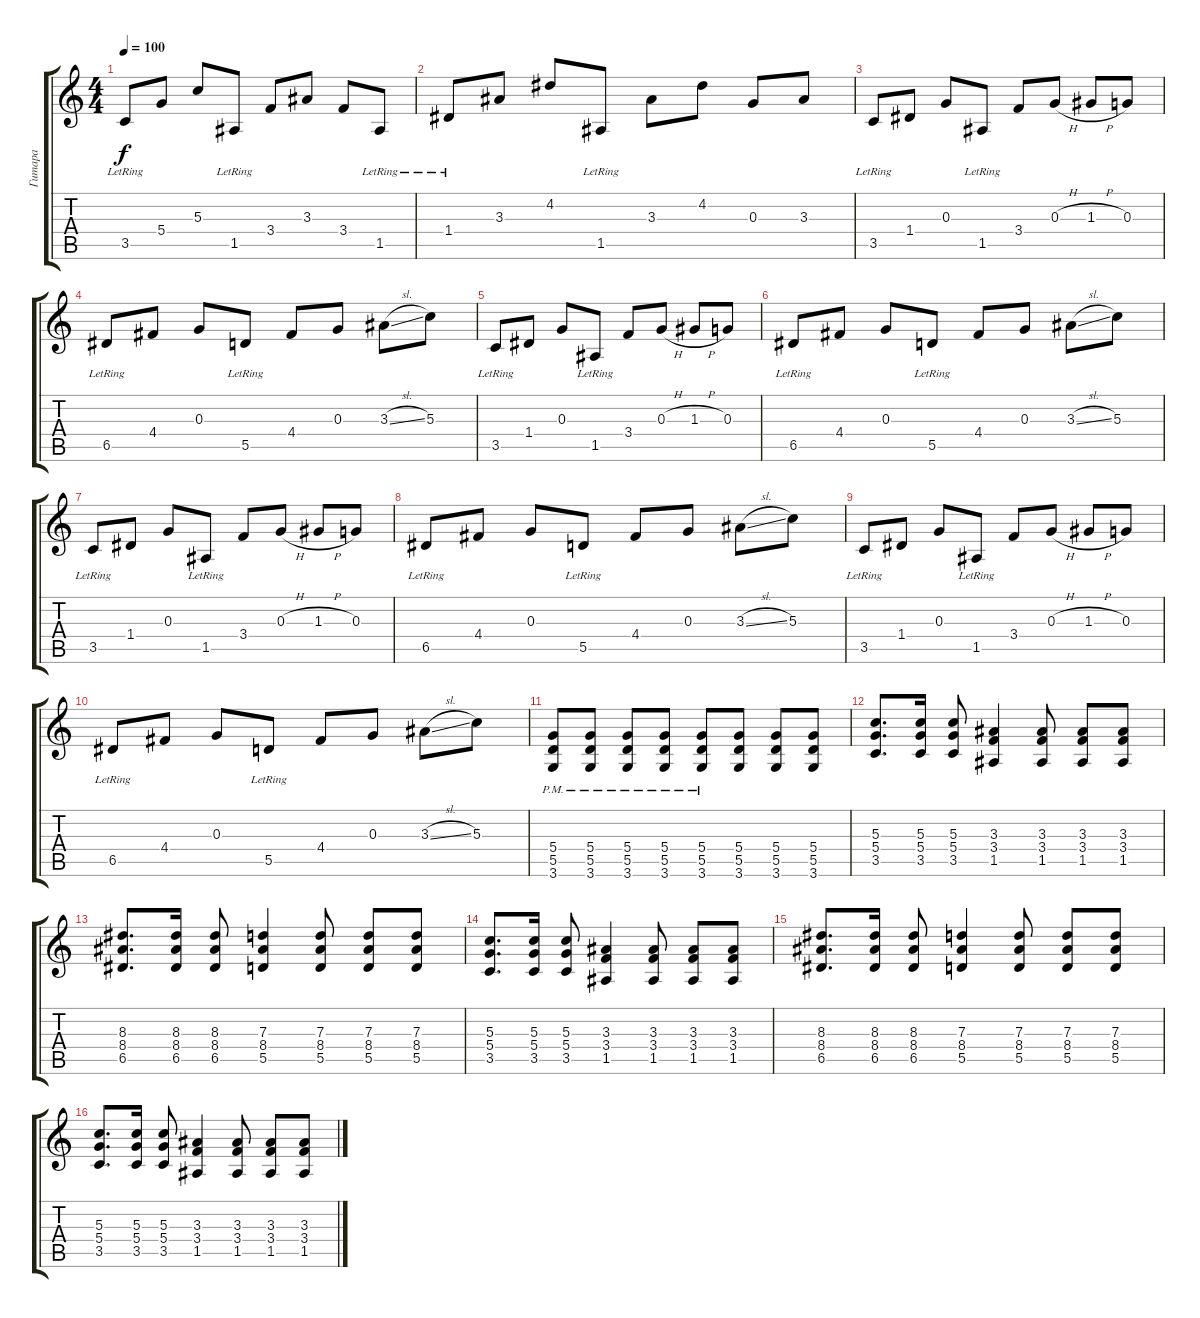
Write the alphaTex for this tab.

\track ("Гитара" "Гитара") {instrument acousticguitarsteel}
\staff {score tabs}
\tuning (E4 B3 G3 D3 A2 E2) {hide}
\ts (4 4)
\tempo 100
\clef g2
\ks c
3.5{lr}.8{dy f} 5.4.8 5.3.8 1.5{lr}.8 3.4.8 3.3.8 3.4.8 1.5{lr}.8 |
1.4{lr}.8 3.3.8 4.2.8 1.5{lr}.8 3.3.8 4.2.8 0.3.8 3.3.8 |
3.5{lr}.8 1.4.8 0.3.8 1.5{lr}.8 3.4.8 0.3{h}.8 1.3{h}.8 0.3.8 |
6.5{lr}.8 4.4.8 0.3.8 5.5{lr}.8 4.4.8 0.3.8 3.3{sl}.8 5.3.8 |
3.5{lr}.8 1.4.8 0.3.8 1.5{lr}.8 3.4.8 0.3{h}.8 1.3{h}.8 0.3.8 |
6.5{lr}.8 4.4.8 0.3.8 5.5{lr}.8 4.4.8 0.3.8 3.3{sl}.8 5.3.8 |
3.5{lr}.8 1.4.8 0.3.8 1.5{lr}.8 3.4.8 0.3{h}.8 1.3{h}.8 0.3.8 |
6.5{lr}.8 4.4.8 0.3.8 5.5{lr}.8 4.4.8 0.3.8 3.3{sl}.8 5.3.8 |
3.5{lr}.8 1.4.8 0.3.8 1.5{lr}.8 3.4.8 0.3{h}.8 1.3{h}.8 0.3.8 |
6.5{lr}.8 4.4.8 0.3.8 5.5{lr}.8 4.4.8 0.3.8 3.3{sl}.8 5.3.8 |
(5.4{pm} 5.5{pm} 3.6{pm}).8{instrument distortionguitar} (5.4{pm} 5.5{pm} 3.6{pm}).8 (5.4{pm} 5.5{pm} 3.6{pm}).8 (5.4{pm} 5.5 3.6).8 (5.4 5.5 3.6{pm}).8 (5.4 5.5 3.6).8 (5.4 5.5 3.6).8 (5.4 5.5 3.6).8 |
(5.3 5.4 3.5).8{d} (5.3 5.4 3.5).16 (5.3 5.4 3.5).8 (3.3 3.4 1.5).4 (3.3 3.4 1.5).8 (3.3 3.4 1.5).8 (3.3 3.4 1.5).8 |
(8.3 8.4 6.5).8{d} (8.3 8.4 6.5).16 (8.3 8.4 6.5).8 (7.3 8.4 5.5).4 (7.3 8.4 5.5).8 (7.3 8.4 5.5).8 (7.3 8.4 5.5).8 |
(5.3 5.4 3.5).8{d} (5.3 5.4 3.5).16 (5.3 5.4 3.5).8 (3.3 3.4 1.5).4 (3.3 3.4 1.5).8 (3.3 3.4 1.5).8 (3.3 3.4 1.5).8 |
(8.3 8.4 6.5).8{d} (8.3 8.4 6.5).16 (8.3 8.4 6.5).8 (7.3 8.4 5.5).4 (7.3 8.4 5.5).8 (7.3 8.4 5.5).8 (7.3 8.4 5.5).8 |
(5.3 5.4 3.5).8{d} (5.3 5.4 3.5).16 (5.3 5.4 3.5).8 (3.3 3.4 1.5).4 (3.3 3.4 1.5).8 (3.3 3.4 1.5).8 (3.3 3.4 1.5).8
